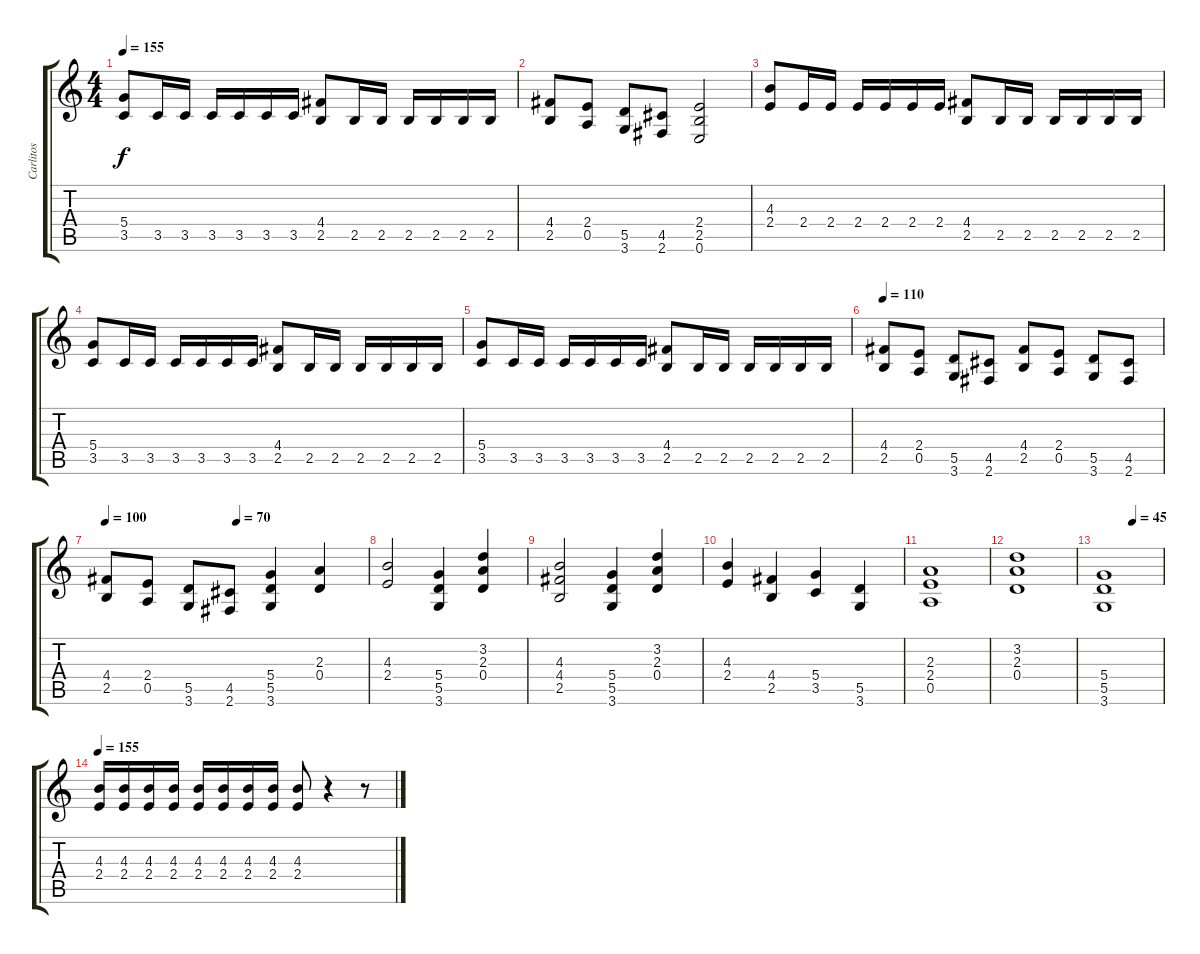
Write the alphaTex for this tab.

\track ("Carlitos" "Carlitos") {instrument overdrivenguitar}
\staff {score tabs}
\tuning (E4 B3 G3 D3 A2 E2) {hide}
\ts (4 4)
\tempo 155
\clef g2
\ks c
(5.4 3.5).8{dy f} 3.5.16 3.5.16 3.5.16 3.5.16 3.5.16 3.5.16 (4.4 2.5).8 2.5.16 2.5.16 2.5.16 2.5.16 2.5.16 2.5.16 |
(4.4 2.5).8 (2.4 0.5).8 (5.5 3.6).8 (4.5 2.6).8 (2.4 2.5 0.6).2 |
(4.3 2.4).8 2.4.16 2.4.16 2.4.16 2.4.16 2.4.16 2.4.16 (4.4 2.5).8 2.5.16 2.5.16 2.5.16 2.5.16 2.5.16 2.5.16 |
(5.4 3.5).8 3.5.16 3.5.16 3.5.16 3.5.16 3.5.16 3.5.16 (4.4 2.5).8 2.5.16 2.5.16 2.5.16 2.5.16 2.5.16 2.5.16 |
(5.4 3.5).8 3.5.16 3.5.16 3.5.16 3.5.16 3.5.16 3.5.16 (4.4 2.5).8 2.5.16 2.5.16 2.5.16 2.5.16 2.5.16 2.5.16 |
\tempo 110
(4.4 2.5).8 (2.4 0.5).8 (5.5 3.6).8 (4.5 2.6).8 (4.4 2.5).8 (2.4 0.5).8 (5.5 3.6).8 (4.5 2.6).8 |
\tempo 100
\tempo (70 0.5)
(4.4 2.5).8 (2.4 0.5).8 (5.5 3.6).8 (4.5 2.6).8 (5.4 5.5 3.6).4 (2.3 0.4).4 |
(4.3 2.4).2 (5.4 5.5 3.6).4 (3.2 2.3 0.4).4 |
(4.3 4.4 2.5).2 (5.4 5.5 3.6).4 (3.2 2.3 0.4).4 |
(4.3 2.4).4 (4.4 2.5).4 (5.4 3.5).4 (5.5 3.6).4 |
(2.3 2.4 0.5).1 |
(3.2 2.3 0.4).1 |
\tempo (45 0.5)
(5.4 5.5 3.6).1 |
\tempo 155
(4.3 2.4).16 (4.3 2.4).16 (4.3 2.4).16 (4.3 2.4).16 (4.3 2.4).16 (4.3 2.4).16 (4.3 2.4).16 (4.3 2.4).16 (4.3 2.4).8 r.4 r.8
